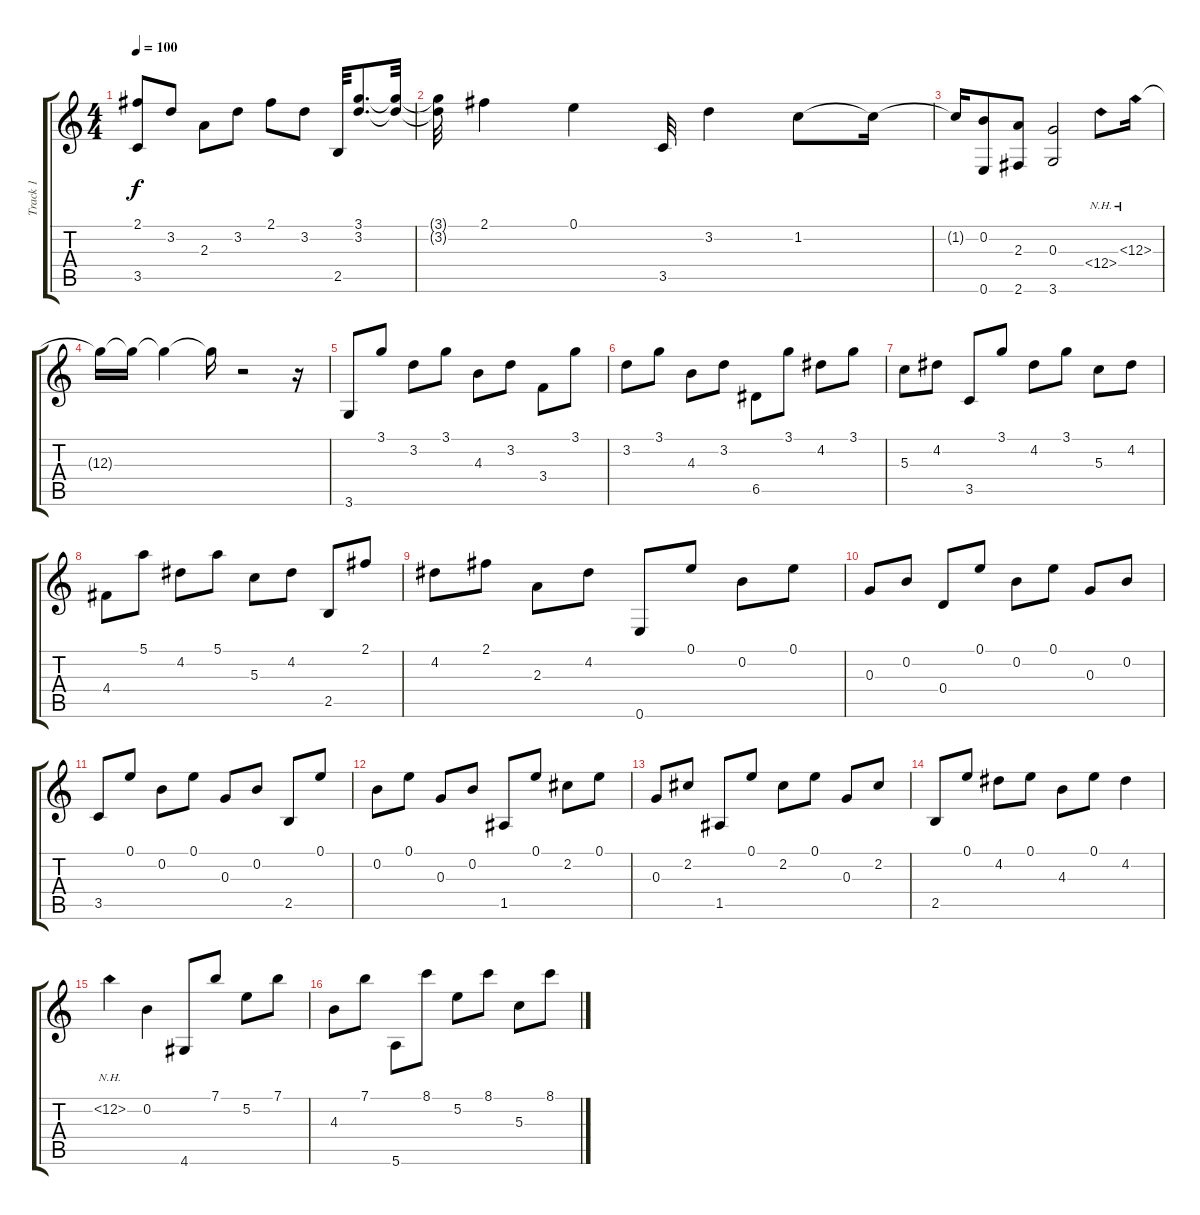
\track ("Track 1" "Track 1") {instrument acousticguitarsteel}
\staff {score tabs}
\tuning (E4 B3 G3 D3 A2 E2) {hide}
\ts (4 4)
\tempo 100
\clef g2
\ks c
(2.1 3.5).8{dy f} 3.2.8 2.3.8 3.2.8 2.1.8 3.2.8 2.5.32 (3.1 3.2).8{d} (3.1{t} 3.2{t}).32 |
(3.1{t} 3.2{t}).32 2.1.4 0.1.4 3.5.32 3.2.4 1.2.8 1.2{t}.16 |
1.2{t}.16 (0.2 0.6).8 (2.3 2.6).8 (0.3 3.6).2 12.4{nh}.8 12.3{nh}.16 |
12.3{t}.16 12.3{t}.16 12.3{t}.4 12.3{t}.16 r.2 r.16 |
3.6.8 3.1.8 3.2.8 3.1.8 4.3.8 3.2.8 3.4.8 3.1.8 |
3.2.8 3.1.8 4.3.8 3.2.8 6.5.8 3.1.8 4.2.8 3.1.8 |
5.3.8 4.2.8 3.5.8 3.1.8 4.2.8 3.1.8 5.3.8 4.2.8 |
4.4.8 5.1.8 4.2.8 5.1.8 5.3.8 4.2.8 2.5.8 2.1.8 |
4.2.8 2.1.8 2.3.8 4.2.8 0.6.8 0.1.8 0.2.8 0.1.8 |
0.3.8 0.2.8 0.4.8 0.1.8 0.2.8 0.1.8 0.3.8 0.2.8 |
3.5.8 0.1.8 0.2.8 0.1.8 0.3.8 0.2.8 2.5.8 0.1.8 |
0.2.8 0.1.8 0.3.8 0.2.8 1.5.8 0.1.8 2.2.8 0.1.8 |
0.3.8 2.2.8 1.5.8 0.1.8 2.2.8 0.1.8 0.3.8 2.2.8 |
2.5.8 0.1.8 4.2.8 0.1.8 4.3.8 0.1.8 4.2.4 |
12.2{nh}.4 0.2.4 4.6.8 7.1.8 5.2.8 7.1.8 |
4.3.8 7.1.8 5.6.8 8.1.8 5.2.8 8.1.8 5.3.8 8.1.8
